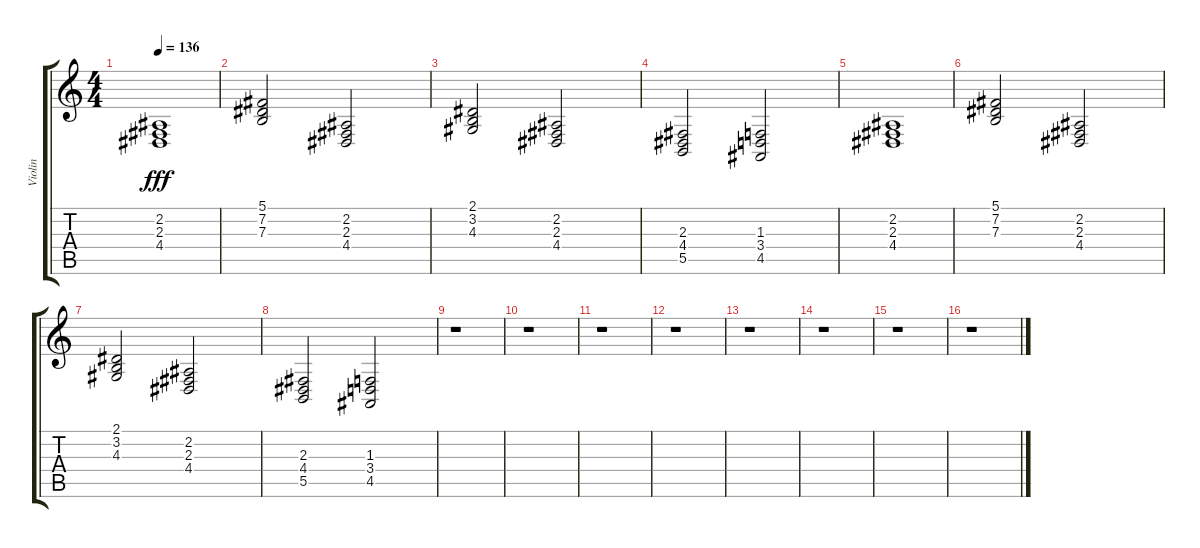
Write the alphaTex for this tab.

\track ("Violin" "Violin") {instrument stringensemble1}
\staff {score tabs}
\tuning (Db4 Ab3 E3 B2 Gb2 Db2) {hide}
\ts (4 4)
\tempo 136
\clef g2
\ks c
(2.2 2.3 4.4).1{dy fff} |
(5.1 7.2 7.3).2 (2.2 2.3 4.4).2 |
(2.1 3.2 4.3).2 (2.2 2.3 4.4).2 |
(2.3 4.4 5.5).2 (1.3 3.4 4.5).2 |
(2.2 2.3 4.4).1 |
(5.1 7.2 7.3).2 (2.2 2.3 4.4).2 |
(2.1 3.2 4.3).2 (2.2 2.3 4.4).2 |
(2.3 4.4 5.5).2 (1.3 3.4 4.5).2 |
r.1 |
r.1 |
r.1 |
r.1 |
r.1 |
r.1 |
r.1 |
r.1
